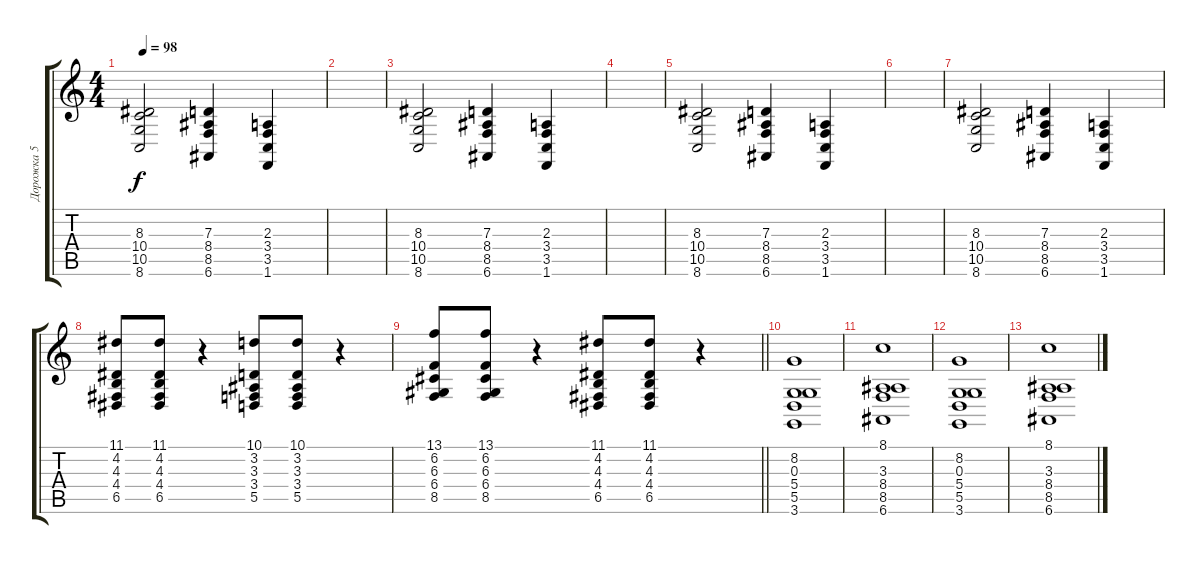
\track ("Дорожка 5" "Дорожка 5") {instrument stringensemble1}
\staff {score tabs}
\tuning (E4 B3 G3 D3 A2 E2) {hide}
\ts (4 4)
\tempo 98
\clef g2
\ks c
(8.3 10.4 10.5 8.6).2{dy f volume 16} (7.3 8.4 8.5 6.6).4 (2.3 3.4 3.5 1.6).4 |
|
(8.3 10.4 10.5 8.6).2{volume 16} (7.3 8.4 8.5 6.6).4 (2.3 3.4 3.5 1.6).4 |
|
(8.3 10.4 10.5 8.6).2{volume 16} (7.3 8.4 8.5 6.6).4 (2.3 3.4 3.5 1.6).4 |
|
(8.3 10.4 10.5 8.6).2{volume 16} (7.3 8.4 8.5 6.6).4 (2.3 3.4 3.5 1.6).4 |
(11.1 4.2 4.3 4.4 6.5).8 (11.1 4.2 4.3 4.4 6.5).8 r.4 (10.1 3.2 3.3 3.4 5.5).8 (10.1 3.2 3.3 3.4 5.5).8 r.4 |
\barLineRight lightlight
(13.1 6.2 6.3 6.4 8.5).8 (13.1 6.2 6.3 6.4 8.5).8 r.4 (11.1 4.2 4.3 4.4 6.5).8 (11.1 4.2 4.3 4.4 6.5).8 r.4 |
(8.2 0.3 5.4 5.5 3.6).1{volume 12} |
(8.1 3.3 8.4 8.5 6.6).1 |
(8.2 0.3 5.4 5.5 3.6).1 |
(8.1 3.3 8.4 8.5 6.6).1
